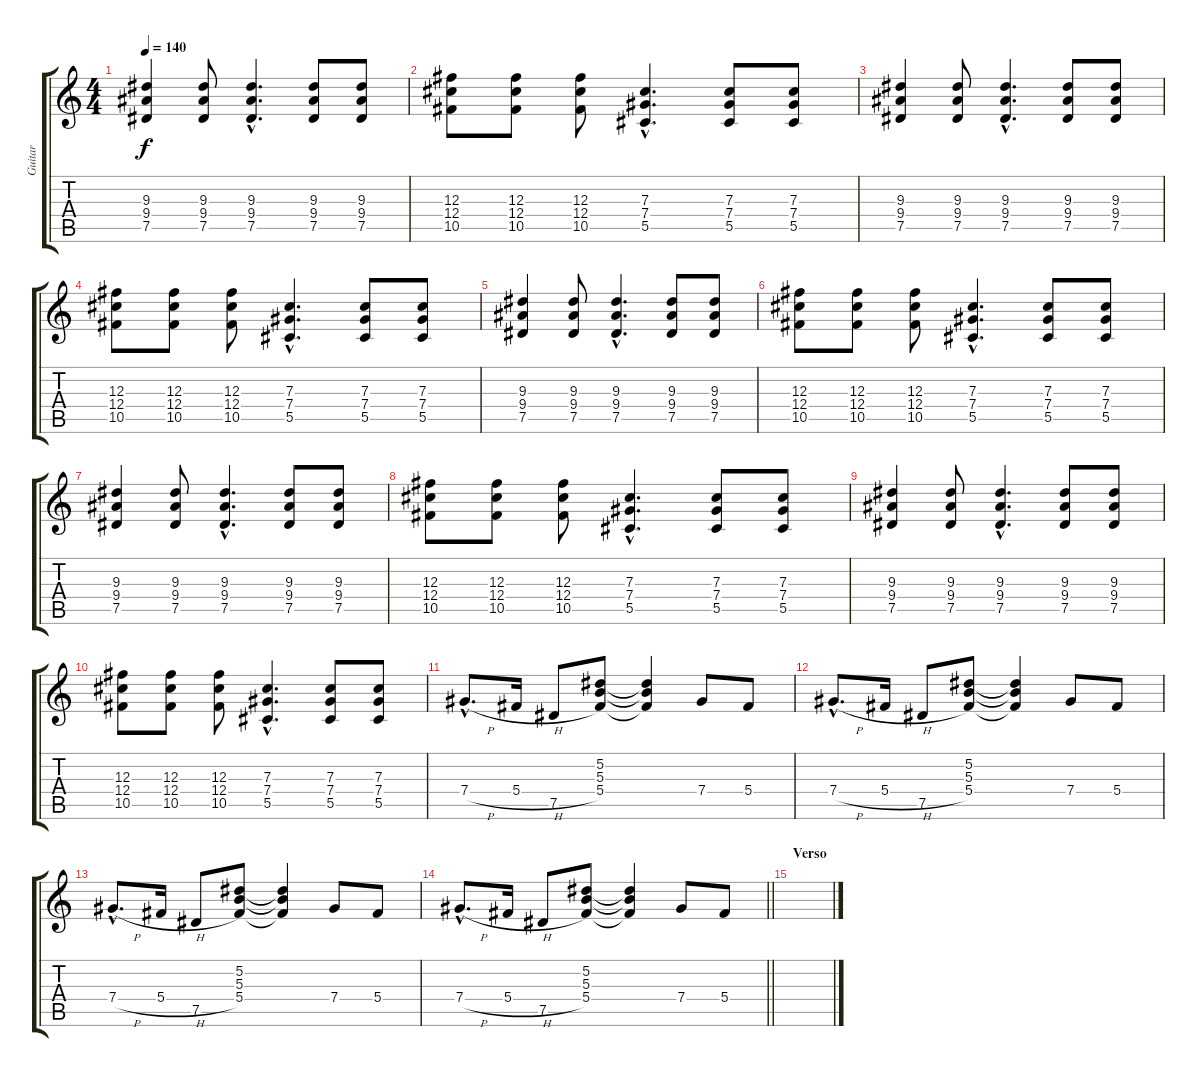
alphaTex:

\track ("Guitar" "Guitar") {instrument distortionguitar}
\staff {score tabs}
\tuning (Eb4 Bb3 Gb3 Db3 Ab2 Eb2) {hide}
\ts (4 4)
\tempo 140
\clef g2
\ks c
(9.3 9.4 7.5).4{dy f} (9.3 9.4 7.5).8 (9.3{hac} 9.4{hac} 7.5{hac}).4{d} (9.3 9.4 7.5).8 (9.3 9.4 7.5).8 |
(12.3 12.4 10.5).8 (12.3 12.4 10.5).8 (12.3 12.4 10.5).8 (7.3{hac} 7.4{hac} 5.5{hac}).4{d} (7.3 7.4 5.5).8 (7.3 7.4 5.5).8 |
(9.3 9.4 7.5).4 (9.3 9.4 7.5).8 (9.3{hac} 9.4{hac} 7.5{hac}).4{d} (9.3 9.4 7.5).8 (9.3 9.4 7.5).8 |
(12.3 12.4 10.5).8 (12.3 12.4 10.5).8 (12.3 12.4 10.5).8 (7.3{hac} 7.4{hac} 5.5{hac}).4{d} (7.3 7.4 5.5).8 (7.3 7.4 5.5).8 |
(9.3 9.4 7.5).4 (9.3 9.4 7.5).8 (9.3{hac} 9.4{hac} 7.5{hac}).4{d} (9.3 9.4 7.5).8 (9.3 9.4 7.5).8 |
(12.3 12.4 10.5).8 (12.3 12.4 10.5).8 (12.3 12.4 10.5).8 (7.3{hac} 7.4{hac} 5.5{hac}).4{d} (7.3 7.4 5.5).8 (7.3 7.4 5.5).8 |
(9.3 9.4 7.5).4 (9.3 9.4 7.5).8 (9.3{hac} 9.4{hac} 7.5{hac}).4{d} (9.3 9.4 7.5).8 (9.3 9.4 7.5).8 |
(12.3 12.4 10.5).8 (12.3 12.4 10.5).8 (12.3 12.4 10.5).8 (7.3{hac} 7.4{hac} 5.5{hac}).4{d} (7.3 7.4 5.5).8 (7.3 7.4 5.5).8 |
(9.3 9.4 7.5).4 (9.3 9.4 7.5).8 (9.3{hac} 9.4{hac} 7.5{hac}).4{d} (9.3 9.4 7.5).8 (9.3 9.4 7.5).8 |
(12.3 12.4 10.5).8 (12.3 12.4 10.5).8 (12.3 12.4 10.5).8 (7.3{hac} 7.4{hac} 5.5{hac}).4{d} (7.3 7.4 5.5).8 (7.3 7.4 5.5).8 |
7.4{h hac}.8{d} 5.4{h}.16 7.5.8 (5.2 5.3 5.4).8 (5.2{t} 5.3{t} 5.4{t}).4 7.4.8 5.4.8 |
7.4{h hac}.8{d} 5.4{h}.16 7.5.8 (5.2 5.3 5.4).8 (5.2{t} 5.3{t} 5.4{t}).4 7.4.8 5.4.8 |
7.4{h hac}.8{d} 5.4{h}.16 7.5.8 (5.2 5.3 5.4).8 (5.2{t} 5.3{t} 5.4{t}).4 7.4.8 5.4.8 |
\barLineRight lightlight
7.4{h hac}.8{d} 5.4{h}.16 7.5.8 (5.2 5.3 5.4).8 (5.2{t} 5.3{t} 5.4{t}).4 7.4.8 5.4.8 |
\section ("" "Verso")
